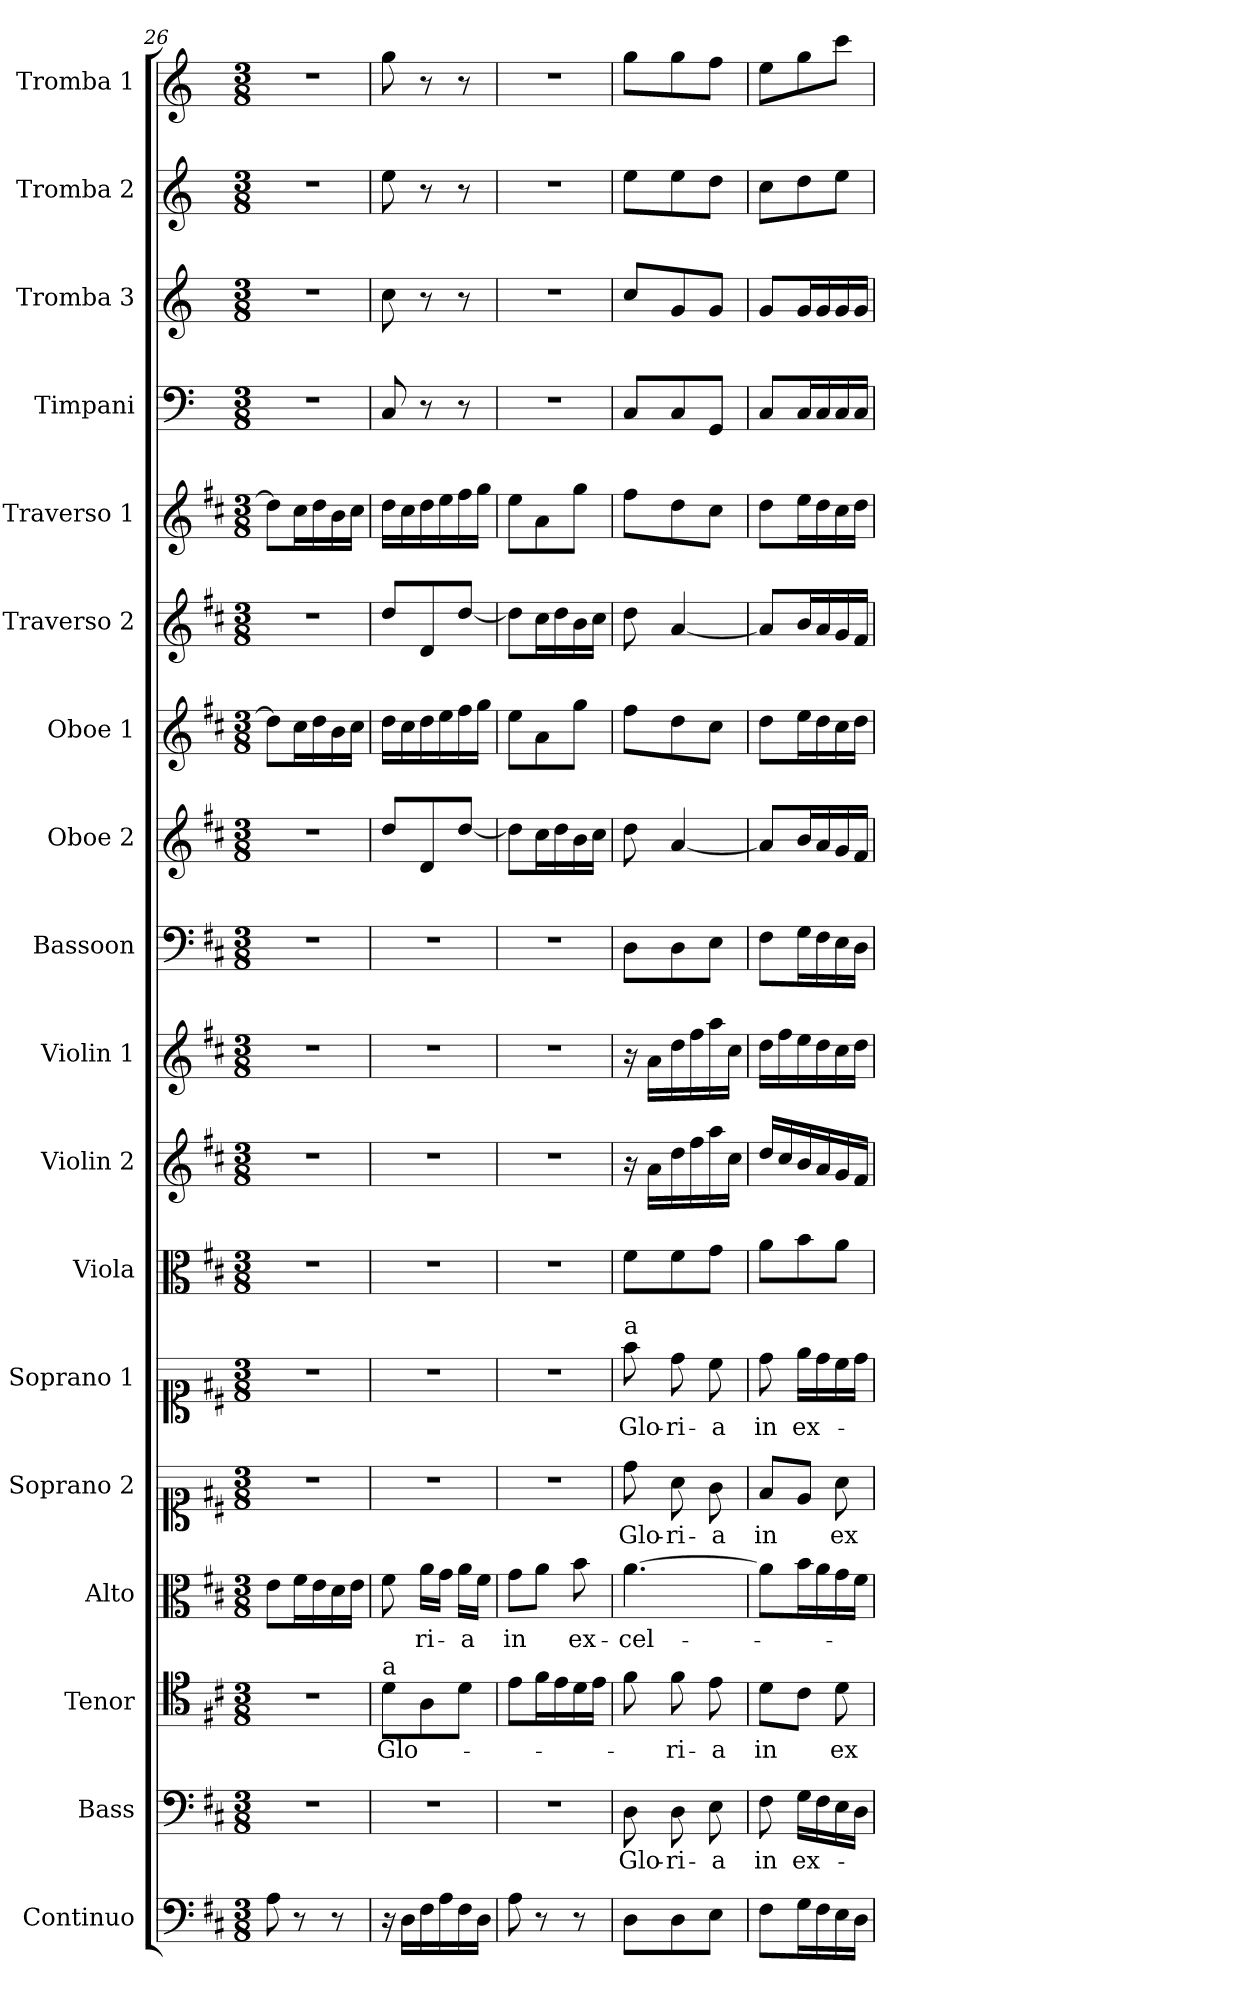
**kern	**kern	**text	**kern	**text	**kern	**text	**kern	**text	**kern	**text	**kern	**kern	**kern	**kern	**kern	**kern	**kern	**kern	**kern	**kern	**kern	**kern
*part18	*part17	*part17	*part16	*part16	*part15	*part15	*part14	*part14	*part13	*part13	*part12	*part11	*part10	*part9	*part8	*part7	*part6	*part5	*part4	*part3	*part2	*part1
*staff18	*staff17	*staff17	*staff16	*staff16	*staff15	*staff15	*staff14	*staff14	*staff13	*staff13	*staff12	*staff11	*staff10	*staff9	*staff8	*staff7	*staff6	*staff5	*staff4	*staff3	*staff2	*staff1
*I"Continuo	*I"Bass	*	*I"Tenor	*	*I"Alto	*	*I"Soprano 2	*	*I"Soprano 1	*	*I"Viola	*I"Violin 2	*I"Violin 1	*I"Bassoon	*I"Oboe 2	*I"Oboe 1	*I"Traverso 2	*I"Traverso 1	*I"Timpani	*I"Tromba 3	*I"Tromba 2	*I"Tromba 1
*I'Cont	*I'B	*	*I'T	*	*I'A	*	*I'S 2	*	*I'S 1	*	*I'Vla	*I'Vln 2	*I'Vln 1	*I'Bsn	*I'Ob 2	*I'Ob 1	*I'Trv 2	*I'Trv 1	*I'Timp	*I'Tr 3	*I'Tr 2	*I'Tr 1
!!LO:PB:g=z
*clefF4	*clefF4	*	*clefC4	*	*clefC3	*	*clefC1	*	*clefC1	*	*clefC3	*clefG2	*clefG2	*clefF4	*clefG2	*clefG2	*clefG2	*clefG2	*clefF4	*clefG2	*clefG2	*clefG2
*	*	*	*	*	*	*	*	*	*	*	*	*	*	*	*	*	*	*	*ITrd-1c-2	*ITrd-1c-2	*ITrd-1c-2	*ITrd-1c-2
*k[f#c#]	*k[f#c#]	*	*k[f#c#]	*	*k[f#c#]	*	*k[f#c#]	*	*k[f#c#]	*	*k[f#c#]	*k[f#c#]	*k[f#c#]	*k[f#c#]	*k[f#c#]	*k[f#c#]	*k[f#c#]	*k[f#c#]	*k[f#c#]	*k[f#c#]	*k[f#c#]	*k[f#c#]
*M3/8	*M3/8	*	*M3/8	*	*M3/8	*	*M3/8	*	*M3/8	*	*M3/8	*M3/8	*M3/8	*M3/8	*M3/8	*M3/8	*M3/8	*M3/8	*M3/8	*M3/8	*M3/8	*M3/8
=26	=26	=26	=26	=26	=26	=26	=26	=26	=26	=26	=26	=26	=26	=26	=26	=26	=26	=26	=26	=26	=26	=26
8A\	4.r	.	4.r	.	8e\L	.	4.r	.	4.r	.	4.r	4.r	4.r	4.r	4.r	8dd\L]	4.r	8dd\L]	4.r	4.r	4.r	4.r
8r	.	.	.	.	16f#\L	.	.	.	.	.	.	.	.	.	.	16cc#\L	.	16cc#\L	.	.	.	.
.	.	.	.	.	16e\	.	.	.	.	.	.	.	.	.	.	16dd\	.	16dd\	.	.	.	.
8r	.	.	.	.	16d\	.	.	.	.	.	.	.	.	.	.	16b\	.	16b\	.	.	.	.
.	.	.	.	.	16e\JJ	.	.	.	.	.	.	.	.	.	.	16cc#\JJ	.	16cc#\JJ	.	.	.	.
=27	=27	=27	=27	=27	=27	=27	=27	=27	=27	=27	=27	=27	=27	=27	=27	=27	=27	=27	=27	=27	=27	=27
!	!	!	!LO:TX:a:t=a	!	!	!	!	!	!	!	!	!	!	!	!	!	!	!	!	!	!	!
!	!	!	!	!LO:LY:b	!	!	!	!	!	!	!	!	!	!	!	!	!	!	!	!	!	!
16r	4.r	.	8d\L	Glo-	8f#\	.	4.r	.	4.r	.	4.r	4.r	4.r	4.r	8dd/L	16dd\LL	8dd/L	16dd\LL	8D/	8dd\	8ff#\	8aa\
16D\LL	.	.	.	.	.	.	.	.	.	.	.	.	.	.	.	16cc#\	.	16cc#\	.	.	.	.
!	!	!	!	!	!	!LO:LY:b	!	!	!	!	!	!	!	!	!	!	!	!	!	!	!	!
16F#\	.	.	8A\	.	16a\LL	-ri-	.	.	.	.	.	.	.	.	8d/	16dd\	8d/	16dd\	8r	8r	8r	8r
16A\	.	.	.	.	16g\JJ	.	.	.	.	.	.	.	.	.	.	16ee\	.	16ee\	.	.	.	.
!	!	!	!	!	!	!LO:LY:b	!	!	!	!	!	!	!	!	!	!	!	!	!	!	!	!
16F#\	.	.	8d\J	.	16a\LL	-a	.	.	.	.	.	.	.	.	[8dd/J	16ff#\	[8dd/J	16ff#\	8r	8r	8r	8r
16D\JJ	.	.	.	.	16f#\JJ	.	.	.	.	.	.	.	.	.	.	16gg\JJ	.	16gg\JJ	.	.	.	.
=28	=28	=28	=28	=28	=28	=28	=28	=28	=28	=28	=28	=28	=28	=28	=28	=28	=28	=28	=28	=28	=28	=28
!	!	!	!	!	!	!LO:LY:b	!	!	!	!	!	!	!	!	!	!	!	!	!	!	!	!
8A\	4.r	.	8e\L	.	8g\L	in	4.r	.	4.r	.	4.r	4.r	4.r	4.r	8dd\L]	8ee\L	8dd\L]	8ee\L	4.r	4.r	4.r	4.r
8r	.	.	16f#\L	.	8a\J	.	.	.	.	.	.	.	.	.	16cc#\L	8a\	16cc#\L	8a\	.	.	.	.
.	.	.	16e\	.	.	.	.	.	.	.	.	.	.	.	16dd\	.	16dd\	.	.	.	.	.
!	!	!	!	!	!	!LO:LY:b	!	!	!	!	!	!	!	!	!	!	!	!	!	!	!	!
8r	.	.	16d\	.	8b\	ex-	.	.	.	.	.	.	.	.	16b\	8gg\J	16b\	8gg\J	.	.	.	.
.	.	.	16e\JJ	.	.	.	.	.	.	.	.	.	.	.	16cc#\JJ	.	16cc#\JJ	.	.	.	.	.
=29	=29	=29	=29	=29	=29	=29	=29	=29	=29	=29	=29	=29	=29	=29	=29	=29	=29	=29	=29	=29	=29	=29
!	!	!	!	!	!	!	!	!	!LO:TX:a:t=a	!	!	!	!	!	!	!	!	!	!	!	!	!
!	!	!LO:LY:b	!	!	!	!LO:LY:b	!	!LO:LY:b	!	!LO:LY:b	!	!	!	!	!	!	!	!	!	!	!	!
8D\L	8D\	Glo-	8f#\	.	[4.a\	-cel-	8dd\	Glo-	8ff#\	Glo-	8f#\L	16r	16r	8D\L	8dd\	8ff#\L	8dd\	8ff#\L	8D/L	8dd/L	8ff#\L	8aa\L
.	.	.	.	.	.	.	.	.	.	.	.	16a\LL	16a\LL	.	.	.	.	.	.	.	.	.
!	!	!LO:LY:b	!	!LO:LY:b	!	!	!	!LO:LY:b	!	!LO:LY:b	!	!	!	!	!	!	!	!	!	!	!	!
8D\	8D\	-ri-	8f#\	ri-	.	.	8a\	-ri-	8dd\	-ri-	8f#\	16dd\	16dd\	8D\	[4a/	8dd\	[4a/	8dd\	8D/	8a/	8ff#\	8aa\
.	.	.	.	.	.	.	.	.	.	.	.	16ff#\	16ff#\	.	.	.	.	.	.	.	.	.
!	!	!LO:LY:b	!	!LO:LY:b	!	!	!	!LO:LY:b	!	!LO:LY:b	!	!	!	!	!	!	!	!	!	!	!	!
8E\J	8E\	-a	8e\	-a	.	.	8g\	-a	8cc#\	-a	8g\J	16aa\	16aa\	8E\J	.	8cc#\J	.	8cc#\J	8AA/J	8a/J	8ee\J	8gg\J
.	.	.	.	.	.	.	.	.	.	.	.	16cc#\JJ	16cc#\JJ	.	.	.	.	.	.	.	.	.
=30	=30	=30	=30	=30	=30	=30	=30	=30	=30	=30	=30	=30	=30	=30	=30	=30	=30	=30	=30	=30	=30	=30
!	!	!LO:LY:b	!	!LO:LY:b	!	!	!	!LO:LY:b	!	!LO:LY:b	!	!	!	!	!	!	!	!	!	!	!	!
8F#\L	8F#\	in	8d\L	in	8a\L]	.	8f#/L	in	8dd\	in	8a\L	16dd/LL	16dd\LL	8F#\L	8a/L]	8dd\L	8a/L]	8dd\L	8D/L	8a/L	8dd\L	8ff#\L
.	.	.	.	.	.	.	.	.	.	.	.	16cc#/	16ff#\	.	.	.	.	.	.	.	.	.
!	!	!LO:LY:b	!	!	!	!	!	!	!	!LO:LY:b	!	!	!	!	!	!	!	!	!	!	!	!
16G\L	16G\LL	ex-	8c#\J	.	16b\L	.	8e/J	.	16ee\LL	ex-	8b\	16b/	16ee\	16G\L	16b/L	16ee\L	16b/L	16ee\L	16D/L	16a/L	8ee\	8aa\
16F#\	16F#\	.	.	.	16a\	.	.	.	16dd\	.	.	16a/	16dd\	16F#\	16a/	16dd\	16a/	16dd\	16D/	16a/	.	.
!	!	!	!	!LO:LY:b	!	!	!	!LO:LY:b	!	!	!	!	!	!	!	!	!	!	!	!	!	!
16E\	16E\	.	8d\	ex-	16g\	.	8a\	ex-	16cc#\	.	8a\J	16g/	16cc#\	16E\	16g/	16cc#\	16g/	16cc#\	16D/	16a/	8ff#\J	8ddd\J
16D\JJ	16D\JJ	.	.	.	16f#\JJ	.	.	.	16dd\JJ	.	.	16f#/JJ	16dd\JJ	16D\JJ	16f#/JJ	16dd\JJ	16f#/JJ	16dd\JJ	16D/JJ	16a/JJ	.	.
=	=	=	=	=	=	=	=	=	=	=	=	=	=	=	=	=	=	=	=	=	=	=
*-	*-	*-	*-	*-	*-	*-	*-	*-	*-	*-	*-	*-	*-	*-	*-	*-	*-	*-	*-	*-	*-	*-
